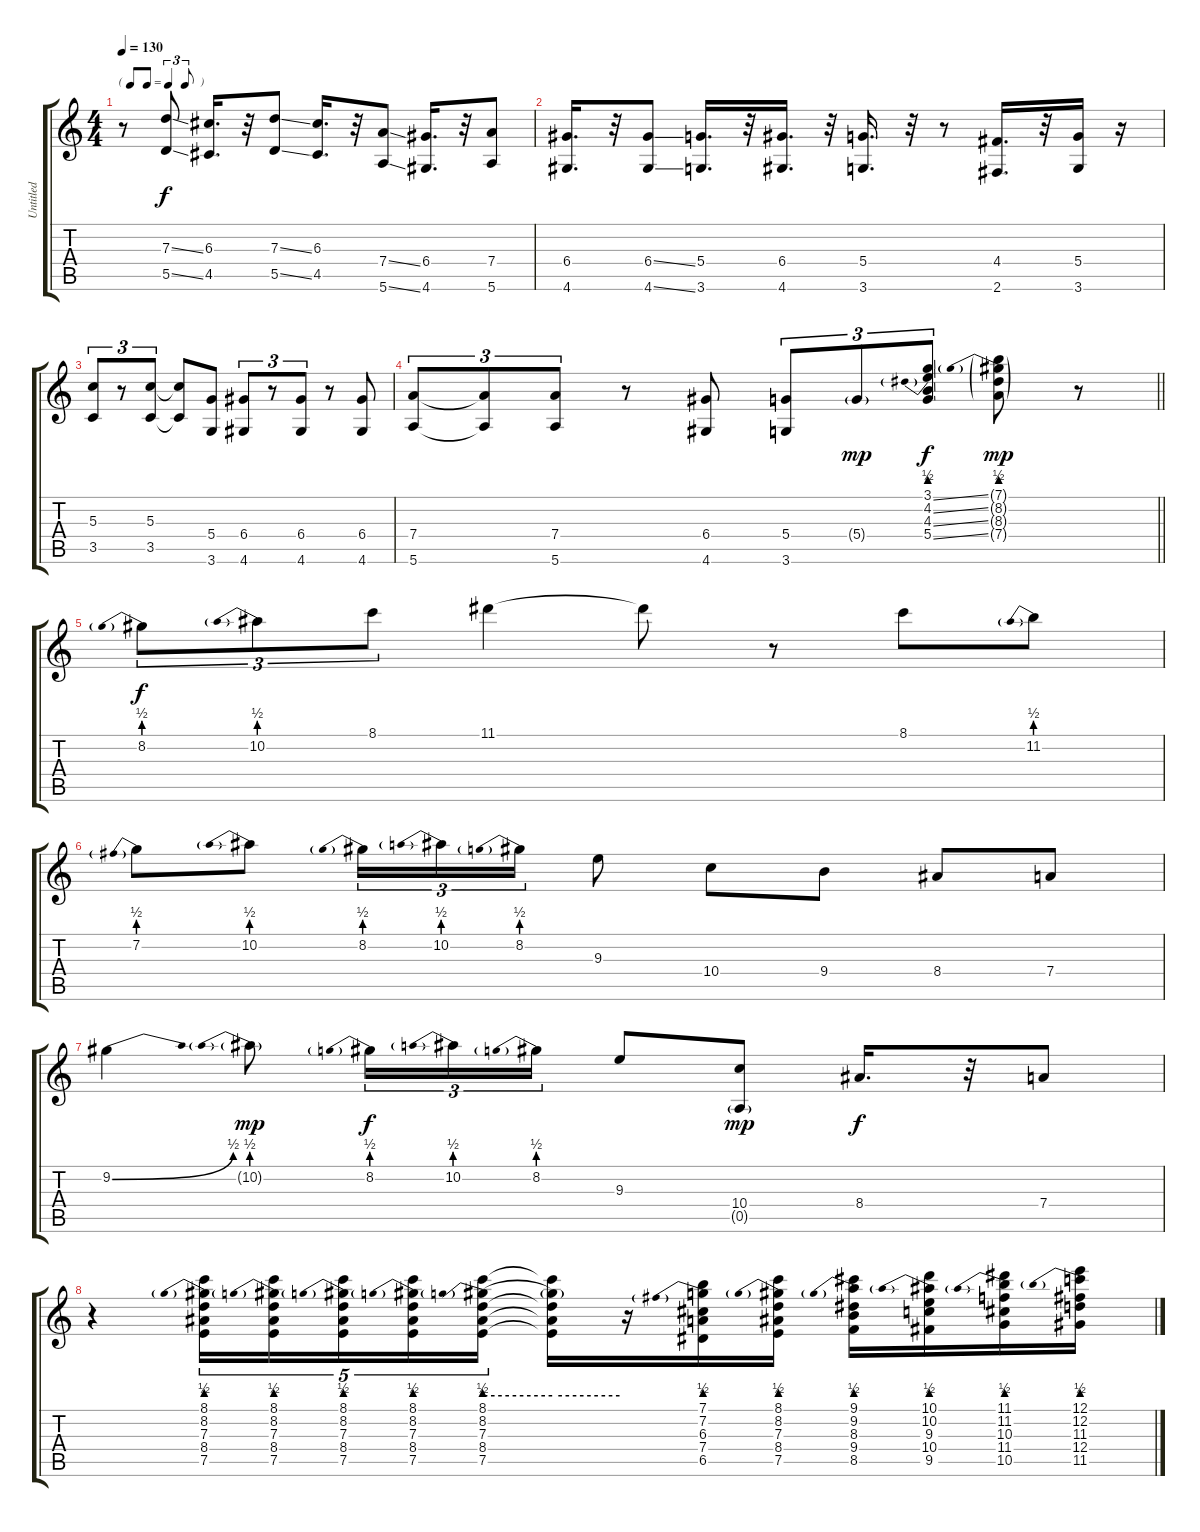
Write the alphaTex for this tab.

\track ("Untitled" "Untitled") {instrument acousticguitarsteel}
\staff {score tabs}
\tuning (E4 B3 G3 D3 A2 E2) {hide}
\ts (4 4)
\tf triplet8th
\tempo 130
\clef g2
\ks c
r.8{dy f} (7.3{ss} 5.5{ss}).8 (6.3 4.5).16{d} r.32 (7.3{ss} 5.5{ss}).8 (6.3 4.5).16{d} r.32 (7.4{ss} 5.6{ss}).8 (6.4 4.6).16{d} r.32 (7.4 5.6).8 |
(6.4 4.6).16{d} r.32 (6.4{ss} 4.6{ss}).8 (5.4 3.6).16{d} r.32 (6.4 4.6).16{d} r.32 (5.4 3.6).16{d} r.32 r.8 (4.4 2.6).16{d} r.32 (5.4 3.6).16 r.16 |
(5.3 3.5).8{tu (3 2)} r.8{tu (3 2)} (5.3 3.5).8{tu (3 2)} (5.3{t} 3.5{t}).8 (5.4 3.6).8 (6.4 4.6).8{tu (3 2)} r.8{tu (3 2)} (6.4 4.6).8{tu (3 2)} r.8 (6.4 4.6).8 |
\barLineRight lightlight
(7.4 5.6).8{tu (3 2)} (7.4{t} 5.6{t}).8{tu (3 2)} (7.4 5.6).8{tu (3 2)} r.8 (6.4 4.6).8 (5.4 3.6).8{tu (3 2)} 5.4{g}.8{tu (3 2) dy mp} (3.1{ss} 4.2{be (prebend 0 2 60 2) ss} 4.3{ss} 5.4{ss}).8{tu (3 2) dy f} (7.1{g} 8.2{be (prebend 0 2 60 2) g} 8.3{g} 7.4{g}).8{dy mp} r.8 |
8.2{be (prebend 0 2 60 2)}.8{tu (3 2) dy f} 10.2{be (prebend 0 2 60 2)}.8{tu (3 2)} 8.1.8{tu (3 2)} 11.1.4 11.1{t}.8 r.8 8.1.8 11.2{be (prebend 0 2 60 2)}.8 |
7.2{be (prebend 0 2 60 2)}.8 10.2{be (prebend 0 2 60 2)}.8 8.2{be (prebend 0 2 60 2)}.16{tu (3 2)} 10.2{be (prebend 0 2 60 2)}.16{tu (3 2)} 8.2{be (prebend 0 2 60 2)}.16{tu (3 2)} 9.3.8 10.4.8 9.4.8 8.4.8 7.4.8 |
9.2{be (bend 0 0 60 2)}.4 10.2{be (prebend 0 2 60 2) g}.8{dy mp} 8.2{be (prebend 0 2 60 2)}.16{tu (3 2) dy f} 10.2{be (prebend 0 2 60 2)}.16{tu (3 2)} 8.2{be (prebend 0 2 60 2)}.16{tu (3 2)} 9.3.8 (10.4 0.5{g}).8{dy mp} 8.4.16{d dy f} r.32 7.4.8 |
r.4 (8.1 8.2{be (prebend 0 2 60 2)} 7.3 8.4 7.5).16{tu (5 4)} (8.1 8.2{be (prebend 0 2 60 2)} 7.3 8.4 7.5).16{tu (5 4)} (8.1 8.2{be (prebend 0 2 60 2)} 7.3 8.4 7.5).16{tu (5 4)} (8.1 8.2{be (prebend 0 2 60 2)} 7.3 8.4 7.5).16{tu (5 4)} (8.1 8.2{be (prebend 0 2 60 2)} 7.3 8.4 7.5).16{tu (5 4)} (8.1{t} 8.2{be (hold 0 2 60 2) t} 7.3{t} 8.4{t} 7.5{t}).16 r.16 (7.1 7.2{be (prebend 0 2 60 2)} 6.3 7.4 6.5).16 (8.1 8.2{be (prebend 0 2 60 2)} 7.3 8.4 7.5).16 (9.1 9.2{be (prebend 0 2 60 2)} 8.3 9.4 8.5).16 (10.1 10.2{be (prebend 0 2 60 2)} 9.3 10.4 9.5).16 (11.1 11.2{be (prebend 0 2 60 2)} 10.3 11.4 10.5).16 (12.1 12.2{be (prebend 0 2 60 2)} 11.3 12.4 11.5).16
